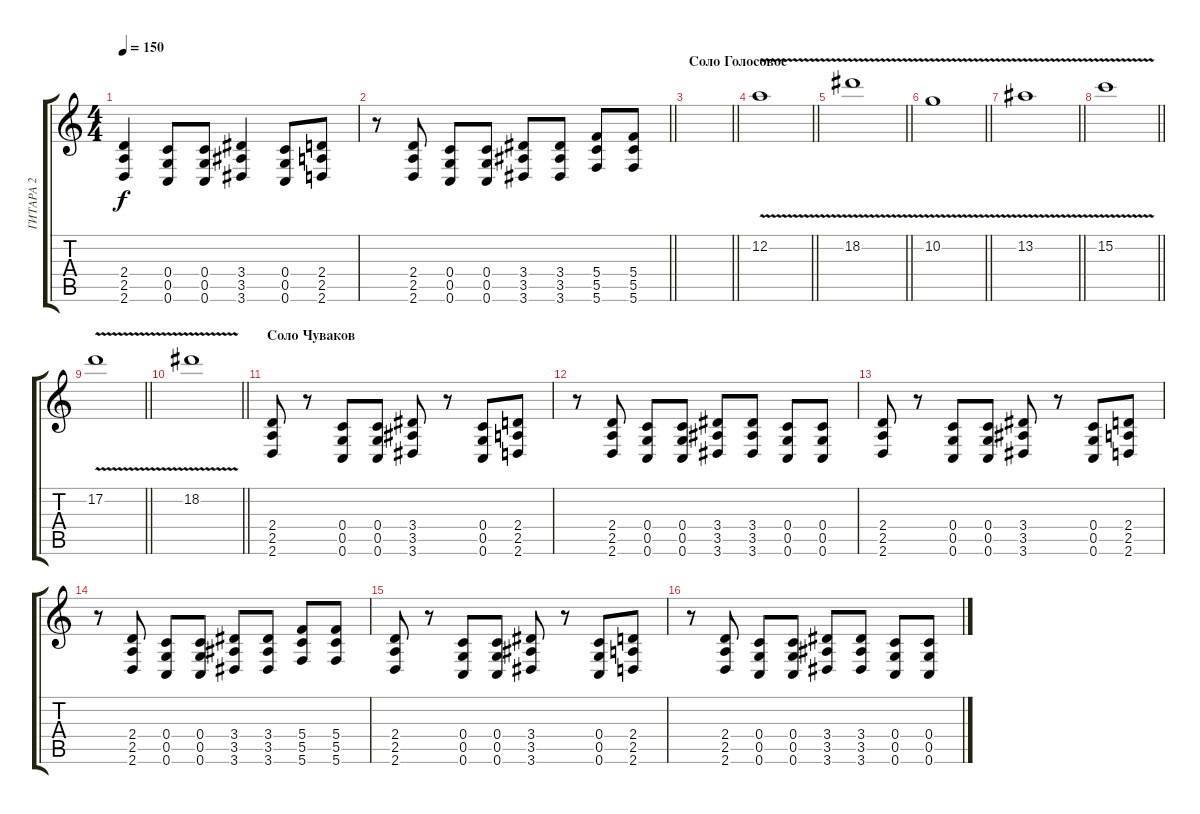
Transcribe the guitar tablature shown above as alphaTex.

\track ("ГИТАРА 2" "ГИТАРА 2") {instrument distortionguitar}
\staff {score tabs}
\tuning (D4 A3 F3 C3 G2 C2) {hide}
\ts (4 4)
\tempo 150
\clef g2
\ks c
(2.4 2.5 2.6).4{dy f} (0.4 0.5 0.6).8 (0.4 0.5 0.6).8 (3.4 3.5 3.6).4 (0.4 0.5 0.6).8 (2.4 2.5 2.6).8 |
\barLineRight lightlight
r.8 (2.4 2.5 2.6).8 (0.4 0.5 0.6).8 (0.4 0.5 0.6).8 (3.4 3.5 3.6).8 (3.4 3.5 3.6).8 (5.4 5.5 5.6).8 (5.4 5.5 5.6).8 |
\section ("" "Соло Голосовое")
\barLineRight lightlight
|
\barLineRight lightlight
12.2{v}.1 |
\barLineRight lightlight
18.2{v}.1 |
\barLineRight lightlight
10.2{v}.1 |
\barLineRight lightlight
13.2{v}.1 |
\barLineRight lightlight
15.2{v}.1 |
\barLineRight lightlight
17.2{v}.1 |
\barLineRight lightlight
18.2{v}.1 |
\section ("" "Соло Чуваков")
(2.4 2.5 2.6).8 r.8 (0.4 0.5 0.6).8 (0.4 0.5 0.6).8 (3.4 3.5 3.6).8 r.8 (0.4 0.5 0.6).8 (2.4 2.5 2.6).8 |
r.8 (2.4 2.5 2.6).8 (0.4 0.5 0.6).8 (0.4 0.5 0.6).8 (3.4 3.5 3.6).8 (3.4 3.5 3.6).8 (0.4 0.5 0.6).8 (0.4 0.5 0.6).8 |
(2.4 2.5 2.6).8 r.8 (0.4 0.5 0.6).8 (0.4 0.5 0.6).8 (3.4 3.5 3.6).8 r.8 (0.4 0.5 0.6).8 (2.4 2.5 2.6).8 |
r.8 (2.4 2.5 2.6).8 (0.4 0.5 0.6).8 (0.4 0.5 0.6).8 (3.4 3.5 3.6).8 (3.4 3.5 3.6).8 (5.4 5.5 5.6).8 (5.4 5.5 5.6).8 |
(2.4 2.5 2.6).8 r.8 (0.4 0.5 0.6).8 (0.4 0.5 0.6).8 (3.4 3.5 3.6).8 r.8 (0.4 0.5 0.6).8 (2.4 2.5 2.6).8 |
r.8 (2.4 2.5 2.6).8 (0.4 0.5 0.6).8 (0.4 0.5 0.6).8 (3.4 3.5 3.6).8 (3.4 3.5 3.6).8 (0.4 0.5 0.6).8 (0.4 0.5 0.6).8
